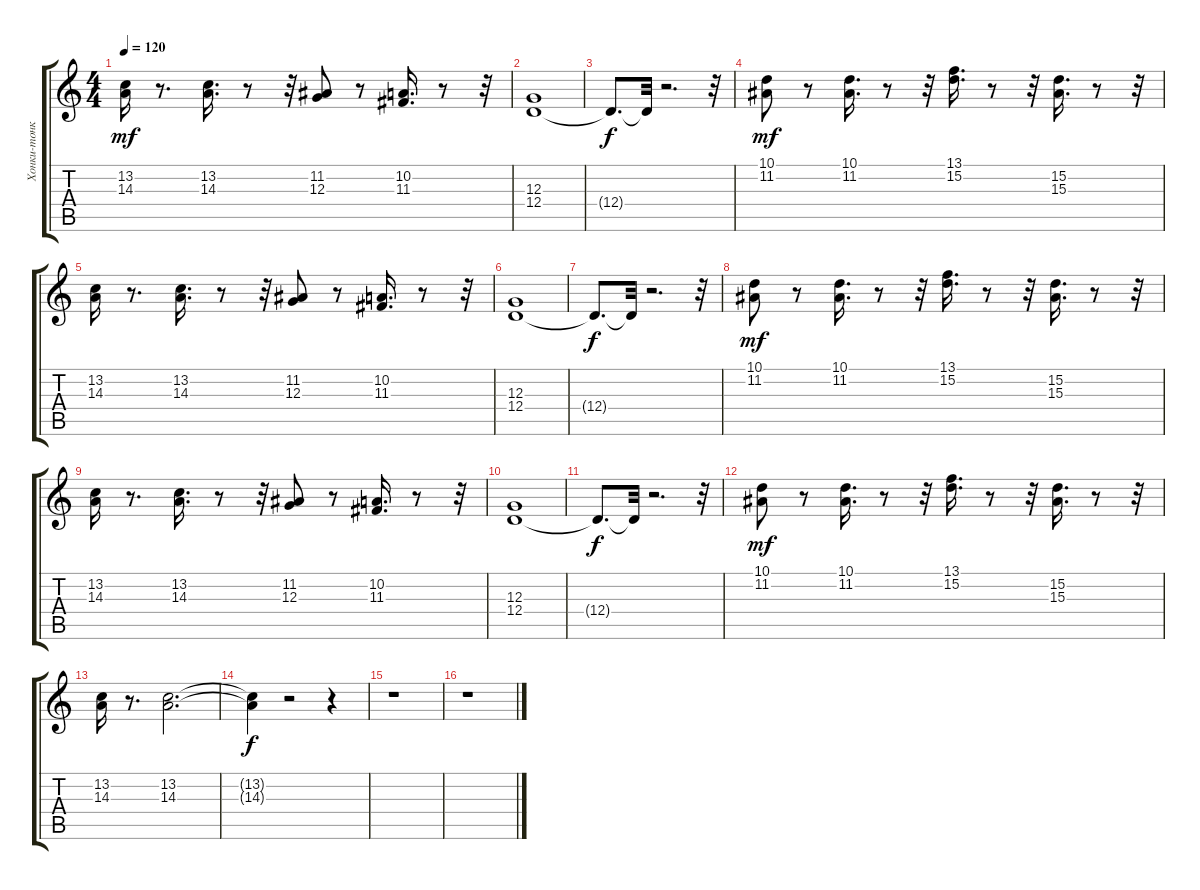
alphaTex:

\track ("Хонки-тонк Фортепиано" "Хонки-тонк") {instrument honkytonkpiano}
\staff {score tabs}
\tuning (E4 B3 G3 D3 A2 E2) {hide}
\ts (4 4)
\tempo 120
\clef g2
\ks c
(13.2 14.3).16{dy mf} r.8{d} (13.2 14.3).16{d} r.8 r.32 (11.2 12.3).8 r.8 (10.2 11.3).16{d} r.8 r.32 |
(12.3 12.4).1 |
12.4{t}.8{d dy f} 12.4{t}.32 r.2{d} r.32 |
(10.1 11.2).8{dy mf} r.8 (10.1 11.2).16{d} r.8 r.32 (13.1 15.2).16{d} r.8 r.32 (15.2 15.3).16{d} r.8 r.32 |
(13.2 14.3).16 r.8{d} (13.2 14.3).16{d} r.8 r.32 (11.2 12.3).8 r.8 (10.2 11.3).16{d} r.8 r.32 |
(12.3 12.4).1 |
12.4{t}.8{d dy f} 12.4{t}.32 r.2{d} r.32 |
(10.1 11.2).8{dy mf} r.8 (10.1 11.2).16{d} r.8 r.32 (13.1 15.2).16{d} r.8 r.32 (15.2 15.3).16{d} r.8 r.32 |
(13.2 14.3).16 r.8{d} (13.2 14.3).16{d} r.8 r.32 (11.2 12.3).8 r.8 (10.2 11.3).16{d} r.8 r.32 |
(12.3 12.4).1 |
12.4{t}.8{d dy f} 12.4{t}.32 r.2{d} r.32 |
(10.1 11.2).8{dy mf} r.8 (10.1 11.2).16{d} r.8 r.32 (13.1 15.2).16{d} r.8 r.32 (15.2 15.3).16{d} r.8 r.32 |
(13.2 14.3).16 r.8{d} (13.2 14.3).2{d} |
(13.2{t} 14.3{t}).4{dy f} r.2 r.4 |
r.1 |
r.1
